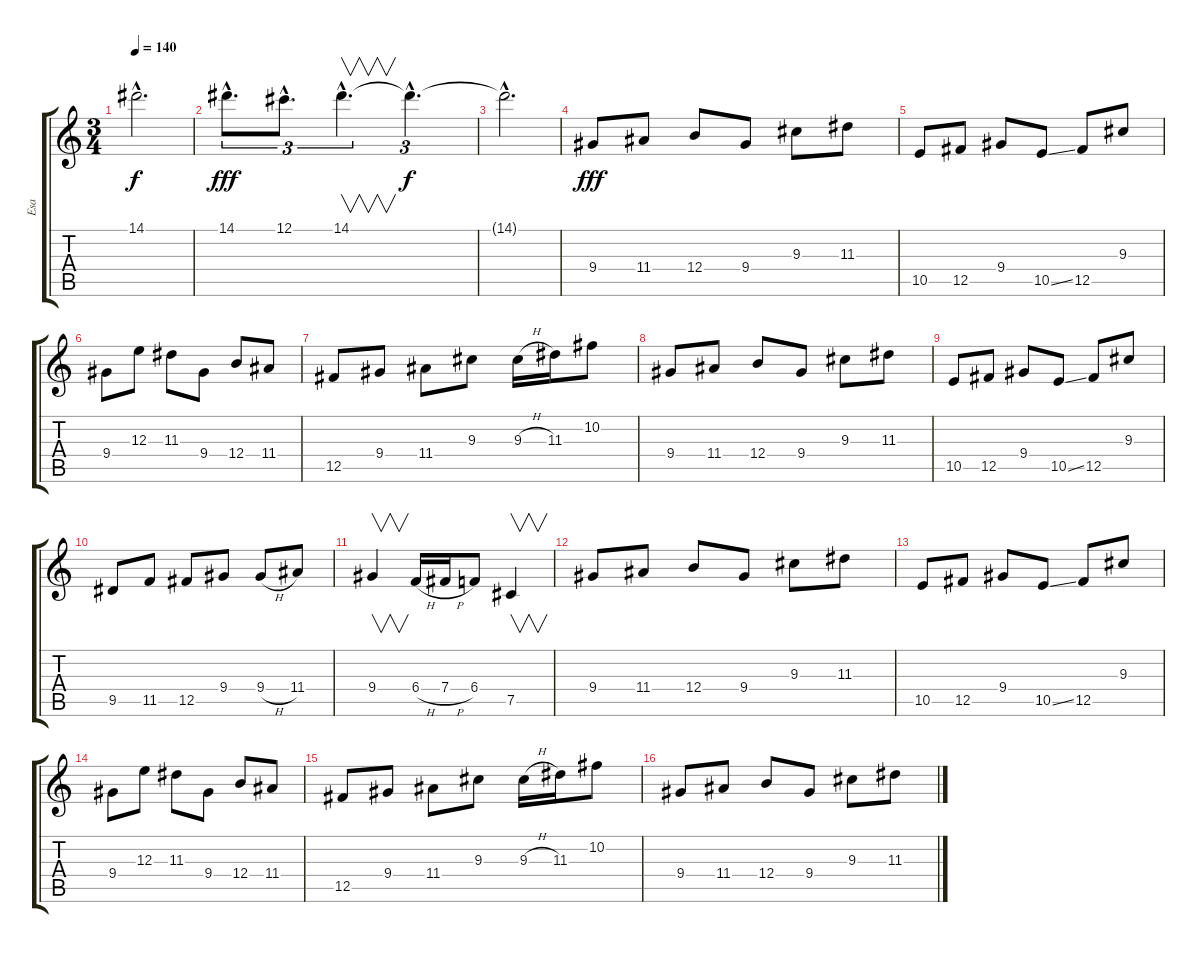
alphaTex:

\track ("Esa" "Esa") {instrument overdrivenguitar}
\staff {score tabs}
\tuning (Db4 Ab3 E3 B2 Gb2 Db2) {hide}
\ts (3 4)
\tempo 140
\clef g2
\ks c
14.1{hac t}.2{d dy f} |
14.1{hac}.8{d tu (3 2) dy fff} 12.1{hac}.8{d tu (3 2)} 14.1{hac}.4{v d tu (3 2)} 14.1{hac t}.4{d tu (3 2) dy f} |
14.1{hac t}.2{d} |
9.4.8{dy fff} 11.4.8 12.4.8 9.4.8 9.3.8 11.3.8 |
10.5.8 12.5.8 9.4.8 10.5{ss}.8 12.5.8 9.3.8 |
9.4.8 12.3.8 11.3.8 9.4.8 12.4.8 11.4.8 |
12.5.8 9.4.8 11.4.8 9.3.8 9.3{h}.16 11.3.16 10.2.8 |
9.4.8 11.4.8 12.4.8 9.4.8 9.3.8 11.3.8 |
10.5.8 12.5.8 9.4.8 10.5{ss}.8 12.5.8 9.3.8 |
9.5.8 11.5.8 12.5.8 9.4.8 9.4{h}.8 11.4.8 |
9.4.4{v} 6.4{h}.16 7.4{h}.16 6.4.8 7.5.4{v} |
9.4.8 11.4.8 12.4.8 9.4.8 9.3.8 11.3.8 |
10.5.8 12.5.8 9.4.8 10.5{ss}.8 12.5.8 9.3.8 |
9.4.8 12.3.8 11.3.8 9.4.8 12.4.8 11.4.8 |
12.5.8 9.4.8 11.4.8 9.3.8 9.3{h}.16 11.3.16 10.2.8 |
9.4.8 11.4.8 12.4.8 9.4.8 9.3.8 11.3.8
